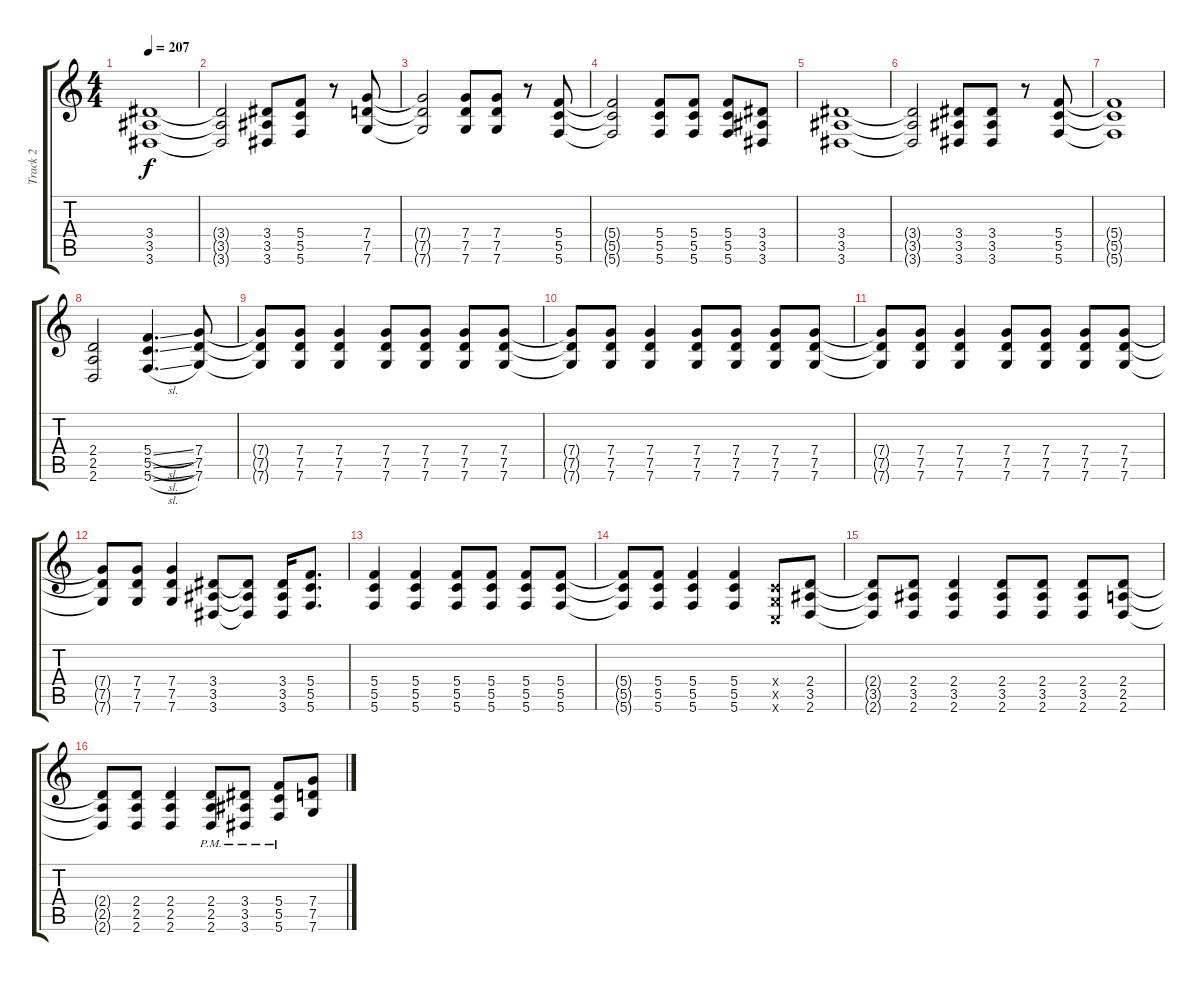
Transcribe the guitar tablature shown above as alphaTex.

\track ("Track 2" "Track 2") {instrument distortionguitar}
\staff {score tabs}
\tuning (D4 A3 F3 C3 G2 C2) {hide}
\ts (4 4)
\tempo 207
\clef g2
\ks c
(3.4 3.5 3.6).1{dy f} |
(3.4{t} 3.5{t} 3.6{t}).2 (3.4 3.5 3.6).8 (5.4 5.5 5.6).8 r.8 (7.4 7.5 7.6).8 |
(7.4{t} 7.5{t} 7.6{t}).2 (7.4 7.5 7.6).8 (7.4 7.5 7.6).8 r.8 (5.4 5.5 5.6).8 |
(5.4{t} 5.5{t} 5.6{t}).2 (5.4 5.5 5.6).8 (5.4 5.5 5.6).8 (5.4 5.5 5.6).8 (3.4 3.5 3.6).8 |
(3.4 3.5 3.6).1 |
(3.4{t} 3.5{t} 3.6{t}).2 (3.4 3.5 3.6).8 (3.4 3.5 3.6).8 r.8 (5.4 5.5 5.6).8 |
(5.4{t} 5.5{t} 5.6{t}).1 |
(2.4 2.5 2.6).2 (5.4{sl} 5.5{sl} 5.6{sl}).4{d} (7.4 7.5 7.6).8 |
(7.4{t} 7.5{t} 7.6{t}).8 (7.4 7.5 7.6).8 (7.4 7.5 7.6).4 (7.4 7.5 7.6).8 (7.4 7.5 7.6).8 (7.4 7.5 7.6).8 (7.4 7.5 7.6).8 |
(7.4{t} 7.5{t} 7.6{t}).8 (7.4 7.5 7.6).8 (7.4 7.5 7.6).4 (7.4 7.5 7.6).8 (7.4 7.5 7.6).8 (7.4 7.5 7.6).8 (7.4 7.5 7.6).8 |
(7.4{t} 7.5{t} 7.6{t}).8 (7.4 7.5 7.6).8 (7.4 7.5 7.6).4 (7.4 7.5 7.6).8 (7.4 7.5 7.6).8 (7.4 7.5 7.6).8 (7.4 7.5 7.6).8 |
(7.4{t} 7.5{t} 7.6{t}).8 (7.4 7.5 7.6).8 (7.4 7.5 7.6).4 (3.4 3.5 3.6).8 (3.4{t} 3.5{t} 3.6{t}).8 (3.4 3.5 3.6).16 (5.4 5.5 5.6).8{d} |
(5.4 5.5 5.6).4 (5.4 5.5 5.6).4 (5.4 5.5 5.6).8 (5.4 5.5 5.6).8 (5.4 5.5 5.6).8 (5.4 5.5 5.6).8 |
(5.4{t} 5.5{t} 5.6{t}).8 (5.4 5.5 5.6).8 (5.4 5.5 5.6).4 (5.4 5.5 5.6).4 (0.4{x} 0.5{x} 0.6{x}).8 (2.4 3.5 2.6).8 |
(2.4{t} 3.5{t} 2.6{t}).8 (2.4 3.5 2.6).8 (2.4 3.5 2.6).4 (2.4 3.5 2.6).8 (2.4 3.5 2.6).8 (2.4 3.5 2.6).8 (2.4 2.5 2.6).8 |
(2.4{t} 2.5{t} 2.6{t}).8 (2.4 2.5 2.6).8 (2.4 2.5 2.6).4 (2.4{pm} 2.5{pm} 2.6{pm}).8 (3.4{pm} 3.5{pm} 3.6{pm}).8 (5.4{pm} 5.5{pm} 5.6{pm}).8 (7.4 7.5 7.6).8
